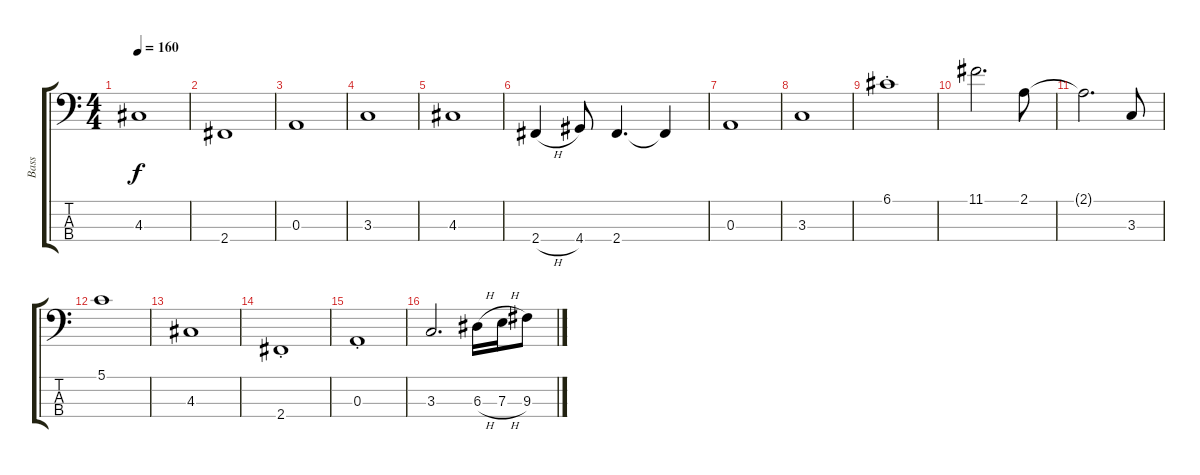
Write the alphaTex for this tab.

\track ("Bass" "Bass") {instrument electricbassfinger}
\staff {score tabs}
\tuning (G2 D2 A1 E1) {hide}
\ts (4 4)
\tempo 160
\clef f4
\ks c
4.3.1{dy f} |
2.4.1 |
0.3.1 |
3.3.1 |
4.3.1 |
2.4{h}.4 4.4.8 2.4.4{d} 2.4{t}.4 |
0.3.1 |
3.3.1 |
6.1{st}.1 |
11.1.2{d} 2.1.8 |
2.1{t}.2{d} 3.3.8 |
5.1.1 |
4.3.1 |
2.4{st}.1 |
0.3{st}.1 |
3.3.2{d} 6.3{h}.16 7.3{h}.16 9.3.8
